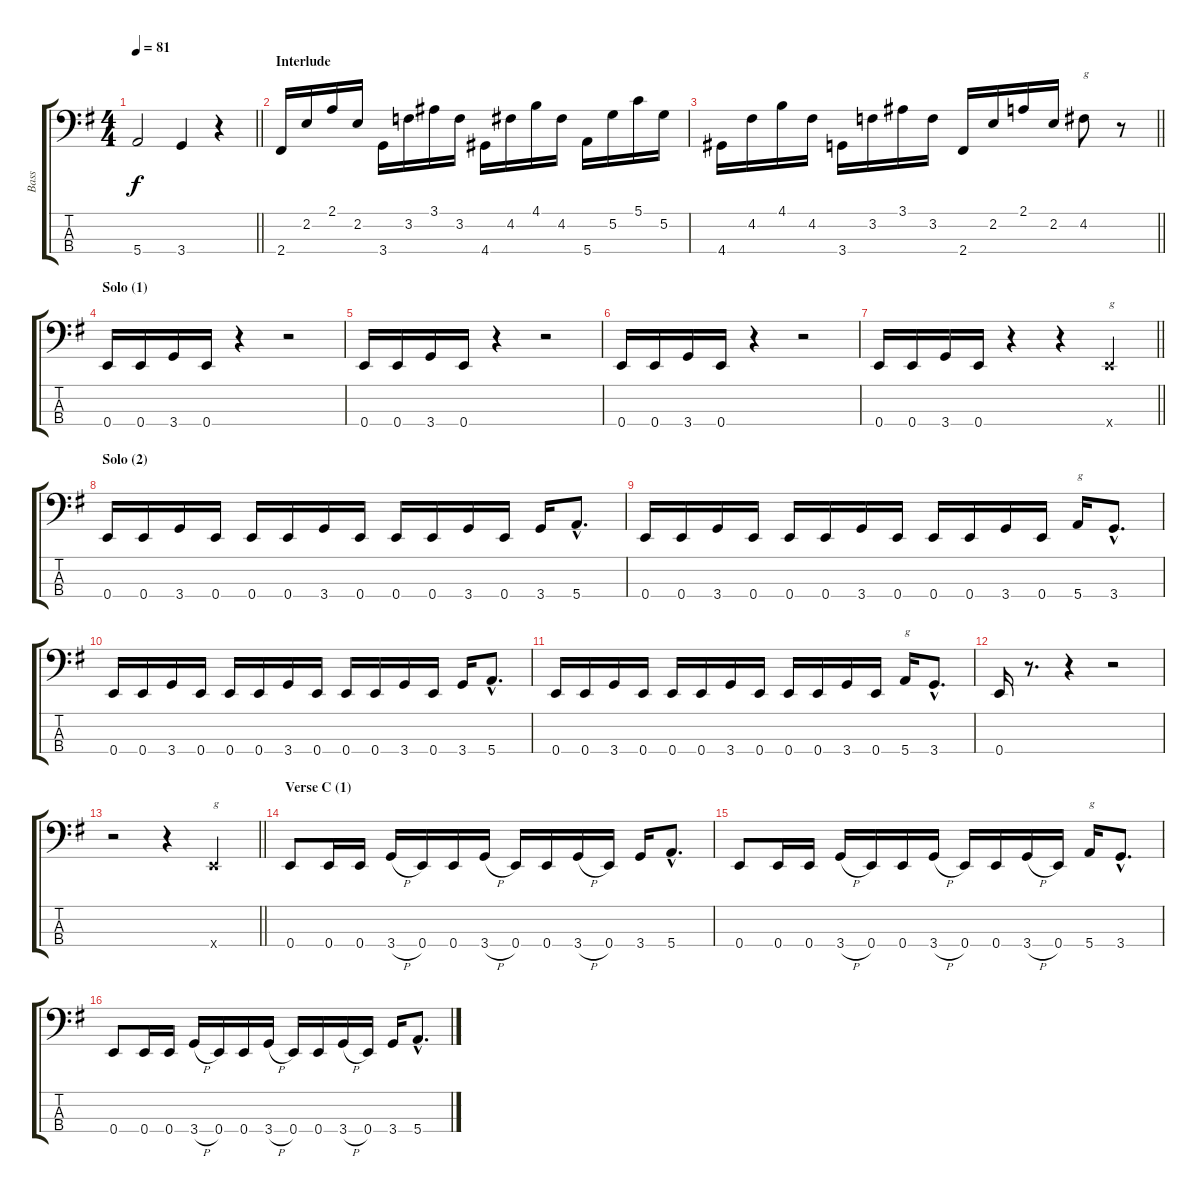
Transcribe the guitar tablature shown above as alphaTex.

\track ("Bass" "Bass") {instrument electricbasspick}
\staff {score tabs}
\tuning (G2 D2 A1 E1) {hide}
\ts (4 4)
\tempo 81
\clef f4
\barLineRight lightlight
\ks g
5.4.2{dy f} 3.4.4 r.4 |
\section ("" "Interlude")
2.4.16 2.2.16 2.1.16 2.2.16 3.4.16 3.2.16 3.1.16 3.2.16 4.4.16 4.2.16 4.1.16 4.2.16 5.4.16 5.2.16 5.1.16 5.2.16 |
\barLineRight lightlight
4.4.16 4.2.16 4.1.16 4.2.16 3.4.16 3.2.16 3.1.16 3.2.16 2.4.16 2.2.16 2.1.16 2.2.16 4.2.8{txt "g"} r.8 |
\section ("" "Solo (1)")
0.4.16 0.4.16 3.4.16 0.4.16 r.4 r.2 |
0.4.16 0.4.16 3.4.16 0.4.16 r.4 r.2 |
0.4.16 0.4.16 3.4.16 0.4.16 r.4 r.2 |
\barLineRight lightlight
0.4.16 0.4.16 3.4.16 0.4.16 r.4 r.4 0.4{x}.4{txt "g"} |
\section ("" "Solo (2)")
0.4.16 0.4.16 3.4.16 0.4.16 0.4.16 0.4.16 3.4.16 0.4.16 0.4.16 0.4.16 3.4.16 0.4.16 3.4.16 5.4{hac}.8{d} |
0.4.16 0.4.16 3.4.16 0.4.16 0.4.16 0.4.16 3.4.16 0.4.16 0.4.16 0.4.16 3.4.16 0.4.16 5.4.16{txt "g"} 3.4{hac}.8{d} |
0.4.16 0.4.16 3.4.16 0.4.16 0.4.16 0.4.16 3.4.16 0.4.16 0.4.16 0.4.16 3.4.16 0.4.16 3.4.16 5.4{hac}.8{d} |
0.4.16 0.4.16 3.4.16 0.4.16 0.4.16 0.4.16 3.4.16 0.4.16 0.4.16 0.4.16 3.4.16 0.4.16 5.4.16{txt "g"} 3.4{hac}.8{d} |
0.4.16 r.8{d} r.4 r.2 |
\barLineRight lightlight
r.2 r.4 0.4{x}.4{txt "g"} |
\section ("" "Verse C (1)")
0.4.8 0.4.16 0.4.16 3.4{h}.16 0.4.16 0.4.16 3.4{h}.16 0.4.16 0.4.16 3.4{h}.16 0.4.16 3.4.16 5.4{hac}.8{d} |
0.4.8 0.4.16 0.4.16 3.4{h}.16 0.4.16 0.4.16 3.4{h}.16 0.4.16 0.4.16 3.4{h}.16 0.4.16 5.4.16{txt "g"} 3.4{hac}.8{d} |
0.4.8 0.4.16 0.4.16 3.4{h}.16 0.4.16 0.4.16 3.4{h}.16 0.4.16 0.4.16 3.4{h}.16 0.4.16 3.4.16 5.4{hac}.8{d}
